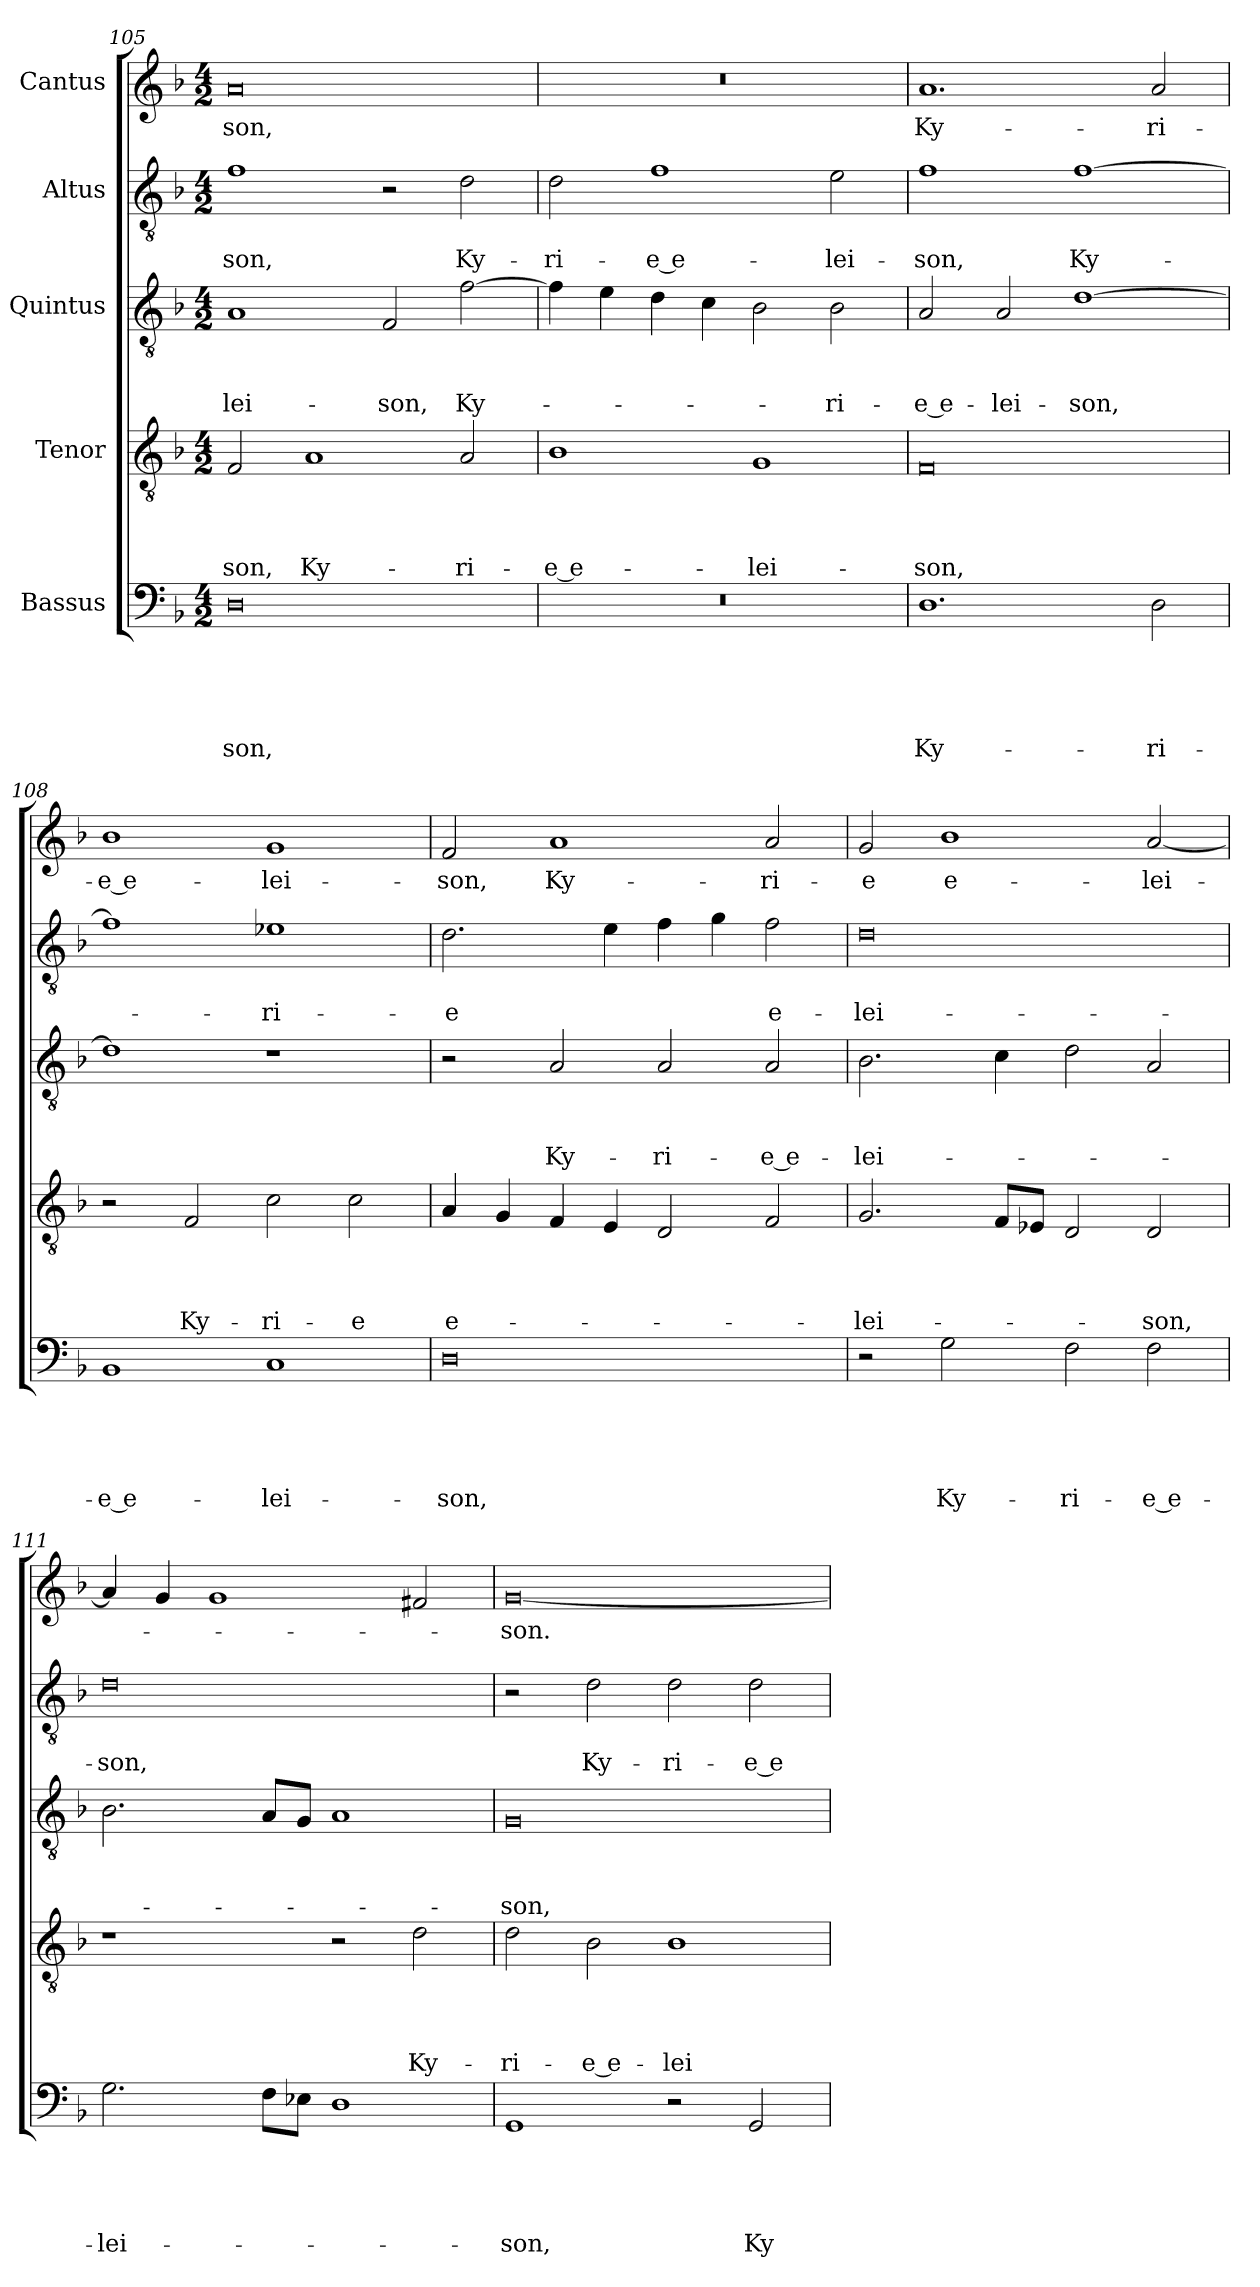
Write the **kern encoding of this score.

**kern	**text	**text	**text	**text	**text	**kern	**text	**text	**text	**text	**kern	**text	**text	**text	**kern	**text	**text	**kern	**text
*part5	*part5	*part5	*part5	*part5	*part5	*part4	*part4	*part4	*part4	*part4	*part3	*part3	*part3	*part3	*part2	*part2	*part2	*part1	*part1
*staff5	*staff5	*staff5	*staff5	*staff5	*staff5	*staff4	*staff4	*staff4	*staff4	*staff4	*staff3	*staff3	*staff3	*staff3	*staff2	*staff2	*staff2	*staff1	*staff1
*I"Bassus	*	*	*	*	*	*I"Tenor	*	*	*	*	*I"Quintus	*	*	*	*I"Altus	*	*	*I"Cantus	*
*clefF4	*	*	*	*	*	*clefGv2	*	*	*	*	*clefGv2	*	*	*	*clefGv2	*	*	*clefG2	*
*k[b-]	*	*	*	*	*	*k[b-]	*	*	*	*	*k[b-]	*	*	*	*k[b-]	*	*	*k[b-]	*
*M4/2	*	*	*	*	*	*M4/2	*	*	*	*	*M4/2	*	*	*	*M4/2	*	*	*M4/2	*
=105	=105	=105	=105	=105	=105	=105	=105	=105	=105	=105	=105	=105	=105	=105	=105	=105	=105	=105	=105
0D\	.	.	.	.	-son,	2F/	.	.	.	-son,	1A/	.	.	-lei-	1f\	.	-son,	0a/	-son,
.	.	.	.	.	.	1A/	.	.	.	Ky-	.	.	.	.	.	.	.	.	.
.	.	.	.	.	.	.	.	.	.	.	2F/	.	.	-son,	2r	.	.	.	.
.	.	.	.	.	.	2A/	.	.	.	-ri-	[2f\	.	.	Ky-	2d\	.	Ky-	.	.
=106	=106	=106	=106	=106	=106	=106	=106	=106	=106	=106	=106	=106	=106	=106	=106	=106	=106	=106	=106
0r	.	.	.	.	.	1B-\	.	.	.	-e e-	4f\]	.	.	.	2d\	.	-ri-	0r	.
.	.	.	.	.	.	.	.	.	.	.	4e\	.	.	.	.	.	.	.	.
.	.	.	.	.	.	.	.	.	.	.	4d\	.	.	.	1f\	.	-e e-	.	.
.	.	.	.	.	.	.	.	.	.	.	4c\	.	.	.	.	.	.	.	.
.	.	.	.	.	.	1G/	.	.	.	-lei-	2B-\	.	.	.	.	.	.	.	.
.	.	.	.	.	.	.	.	.	.	.	2B-\	.	.	-ri-	2e\	.	-lei-	.	.
=107	=107	=107	=107	=107	=107	=107	=107	=107	=107	=107	=107	=107	=107	=107	=107	=107	=107	=107	=107
1.D\	.	.	.	.	Ky-	0F/	.	.	.	-son,	2A/	.	.	-e e-	1f\	.	-son,	1.a/	Ky-
.	.	.	.	.	.	.	.	.	.	.	2A/	.	.	-lei-	.	.	.	.	.
.	.	.	.	.	.	.	.	.	.	.	[1d\	.	.	-son,	[1f\	.	Ky-	.	.
2D\	.	.	.	.	-ri-	.	.	.	.	.	.	.	.	.	.	.	.	2a/	-ri-
=108	=108	=108	=108	=108	=108	=108	=108	=108	=108	=108	=108	=108	=108	=108	=108	=108	=108	=108	=108
1BB-/	.	.	.	.	-e e-	2r	.	.	.	.	1d\]	.	.	.	1f\]	.	.	1b-\	-e e-
.	.	.	.	.	.	2F/	.	.	.	Ky-	.	.	.	.	.	.	.	.	.
1C/	.	.	.	.	-lei-	2c\	.	.	.	-ri-	1r	.	.	.	1e-X\	.	-ri-	1g/	-lei-
.	.	.	.	.	.	2c\	.	.	.	-e	.	.	.	.	.	.	.	.	.
=109	=109	=109	=109	=109	=109	=109	=109	=109	=109	=109	=109	=109	=109	=109	=109	=109	=109	=109	=109
0D\	.	.	.	.	-son,	4A/	.	.	.	e-	2r	.	.	.	2.d\	.	-e	2f/	-son,
.	.	.	.	.	.	4G/	.	.	.	.	.	.	.	.	.	.	.	.	.
.	.	.	.	.	.	4F/	.	.	.	.	2A/	.	.	Ky-	.	.	.	1a/	Ky-
.	.	.	.	.	.	4E/	.	.	.	.	.	.	.	.	4e\	.	.	.	.
.	.	.	.	.	.	2D/	.	.	.	.	2A/	.	.	-ri-	4f\	.	.	.	.
.	.	.	.	.	.	.	.	.	.	.	.	.	.	.	4g\	.	.	.	.
.	.	.	.	.	.	2F/	.	.	.	.	2A/	.	.	-e e-	2f\	.	e-	2a/	-ri-
=110	=110	=110	=110	=110	=110	=110	=110	=110	=110	=110	=110	=110	=110	=110	=110	=110	=110	=110	=110
2r	.	.	.	.	.	2.G/	.	.	.	-lei-	2.B-\	.	.	-lei-	0d\	.	-lei-	2g/	-e
2G\	.	.	.	.	Ky-	.	.	.	.	.	.	.	.	.	.	.	.	1b-\	e-
.	.	.	.	.	.	8F/L	.	.	.	.	4c\	.	.	.	.	.	.	.	.
.	.	.	.	.	.	8E-X/J	.	.	.	.	.	.	.	.	.	.	.	.	.
2F\	.	.	.	.	-ri-	2D/	.	.	.	.	2d\	.	.	.	.	.	.	.	.
2F\	.	.	.	.	-e e-	2D/	.	.	.	-son,	2A/	.	.	.	.	.	.	[2a/	-lei-
=111	=111	=111	=111	=111	=111	=111	=111	=111	=111	=111	=111	=111	=111	=111	=111	=111	=111	=111	=111
2.G\	.	.	.	.	-lei-	1r	.	.	.	.	2.B-\	.	.	.	0d\	.	-son,	4a/]	.
.	.	.	.	.	.	.	.	.	.	.	.	.	.	.	.	.	.	4g/	.
.	.	.	.	.	.	.	.	.	.	.	.	.	.	.	.	.	.	1g/	.
8F\L	.	.	.	.	.	.	.	.	.	.	8A/L	.	.	.	.	.	.	.	.
8E-X\J	.	.	.	.	.	.	.	.	.	.	8G/J	.	.	.	.	.	.	.	.
1D\	.	.	.	.	.	2r	.	.	.	.	1A/	.	.	.	.	.	.	.	.
.	.	.	.	.	.	2d\	.	.	.	Ky-	.	.	.	.	.	.	.	2f#X/	.
=112	=112	=112	=112	=112	=112	=112	=112	=112	=112	=112	=112	=112	=112	=112	=112	=112	=112	=112	=112
1GG/	.	.	.	.	-son,	2d\	.	.	.	-ri-	0G/	.	.	-son,	2r	.	.	[0g/	-son.
.	.	.	.	.	.	2B-\	.	.	.	-e e-	.	.	.	.	2d\	.	Ky-	.	.
2r	.	.	.	.	.	1B-\	.	.	.	-lei-	.	.	.	.	2d\	.	-ri-	.	.
2GG/	.	.	.	.	Ky-	.	.	.	.	.	.	.	.	.	2d\	.	-e e-	.	.
=	=	=	=	=	=	=	=	=	=	=	=	=	=	=	=	=	=	=	=
*-	*-	*-	*-	*-	*-	*-	*-	*-	*-	*-	*-	*-	*-	*-	*-	*-	*-	*-	*-
